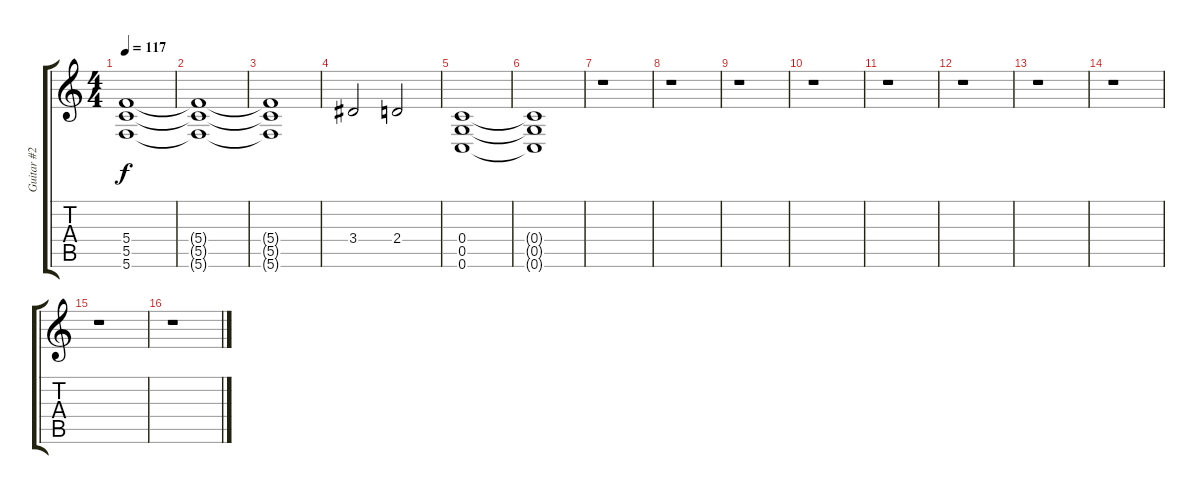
\track ("Guitar #2" "Guitar #2") {instrument distortionguitar}
\staff {score tabs}
\tuning (D4 A3 F3 C3 G2 C2) {hide}
\ts (4 4)
\tempo 117
\clef g2
\ks c
(5.4 5.5 5.6).1{dy f} |
(5.4{t} 5.5{t} 5.6{t}).1 |
(5.4{t} 5.5{t} 5.6{t}).1 |
3.4.2 2.4.2 |
(0.4 0.5 0.6).1{volume 0} |
(0.4{t} 0.5{t} 0.6{t}).1 |
r.1 |
r.1 |
r.1 |
r.1 |
r.1 |
r.1 |
r.1 |
r.1 |
r.1 |
r.1
